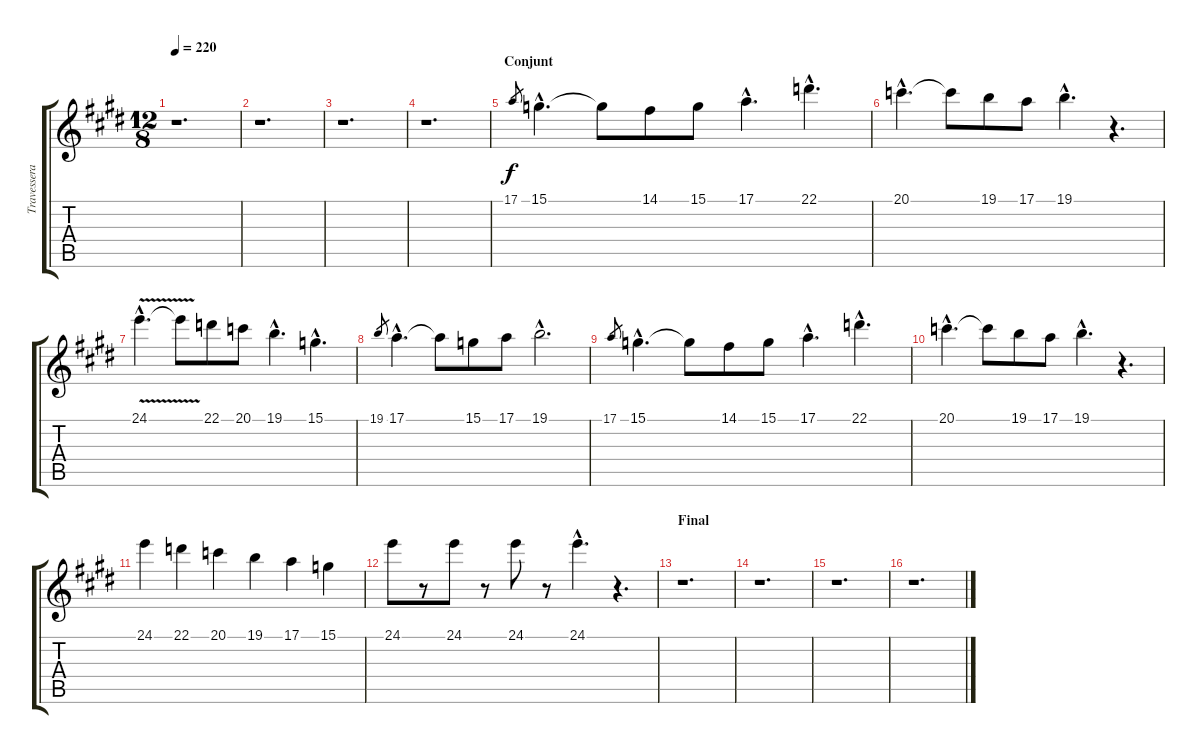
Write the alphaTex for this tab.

\track ("Travessera" "Travessera") {instrument shakuhachi}
\staff {score tabs}
\tuning (E4 B3 G3 D3 A2 E2) {hide}
\ts (12 8)
\tempo 220
\clef g2
\ks e
r.1{d dy f} |
r.1{d} |
r.1{d} |
r.1{d} |
\section ("" "Conjunt")
17.1.8{gr} 15.1{hac}.4{d volume 16} 15.1{t}.8 14.1.8 15.1.8 17.1{hac}.4{d} 22.1{hac}.4{d} |
20.1{hac}.4{d} 20.1{t}.8 19.1.8 17.1.8 19.1{hac}.4{d} r.4{d} |
24.1{v hac}.4{d} 24.1{t}.8 22.1.8 20.1.8 19.1{hac}.4{d} 15.1{hac}.4{d} |
19.1.8{gr} 17.1{hac}.4{d} 17.1{t}.8 15.1.8 17.1.8 19.1{hac}.2{d} |
17.1.8{gr} 15.1{hac}.4{d} 15.1{t}.8 14.1.8 15.1.8 17.1{hac}.4{d} 22.1{hac}.4{d} |
20.1{hac}.4{d} 20.1{t}.8 19.1.8 17.1.8 19.1{hac}.4{d} r.4{d} |
24.1.4 22.1.4 20.1.4 19.1.4 17.1.4 15.1.4 |
24.1.8 r.8 24.1.8 r.8 24.1.8 r.8 24.1{hac}.4{d} r.4{d} |
\section ("" "Final")
r.1{d} |
r.1{d} |
r.1{d} |
r.1{d}
